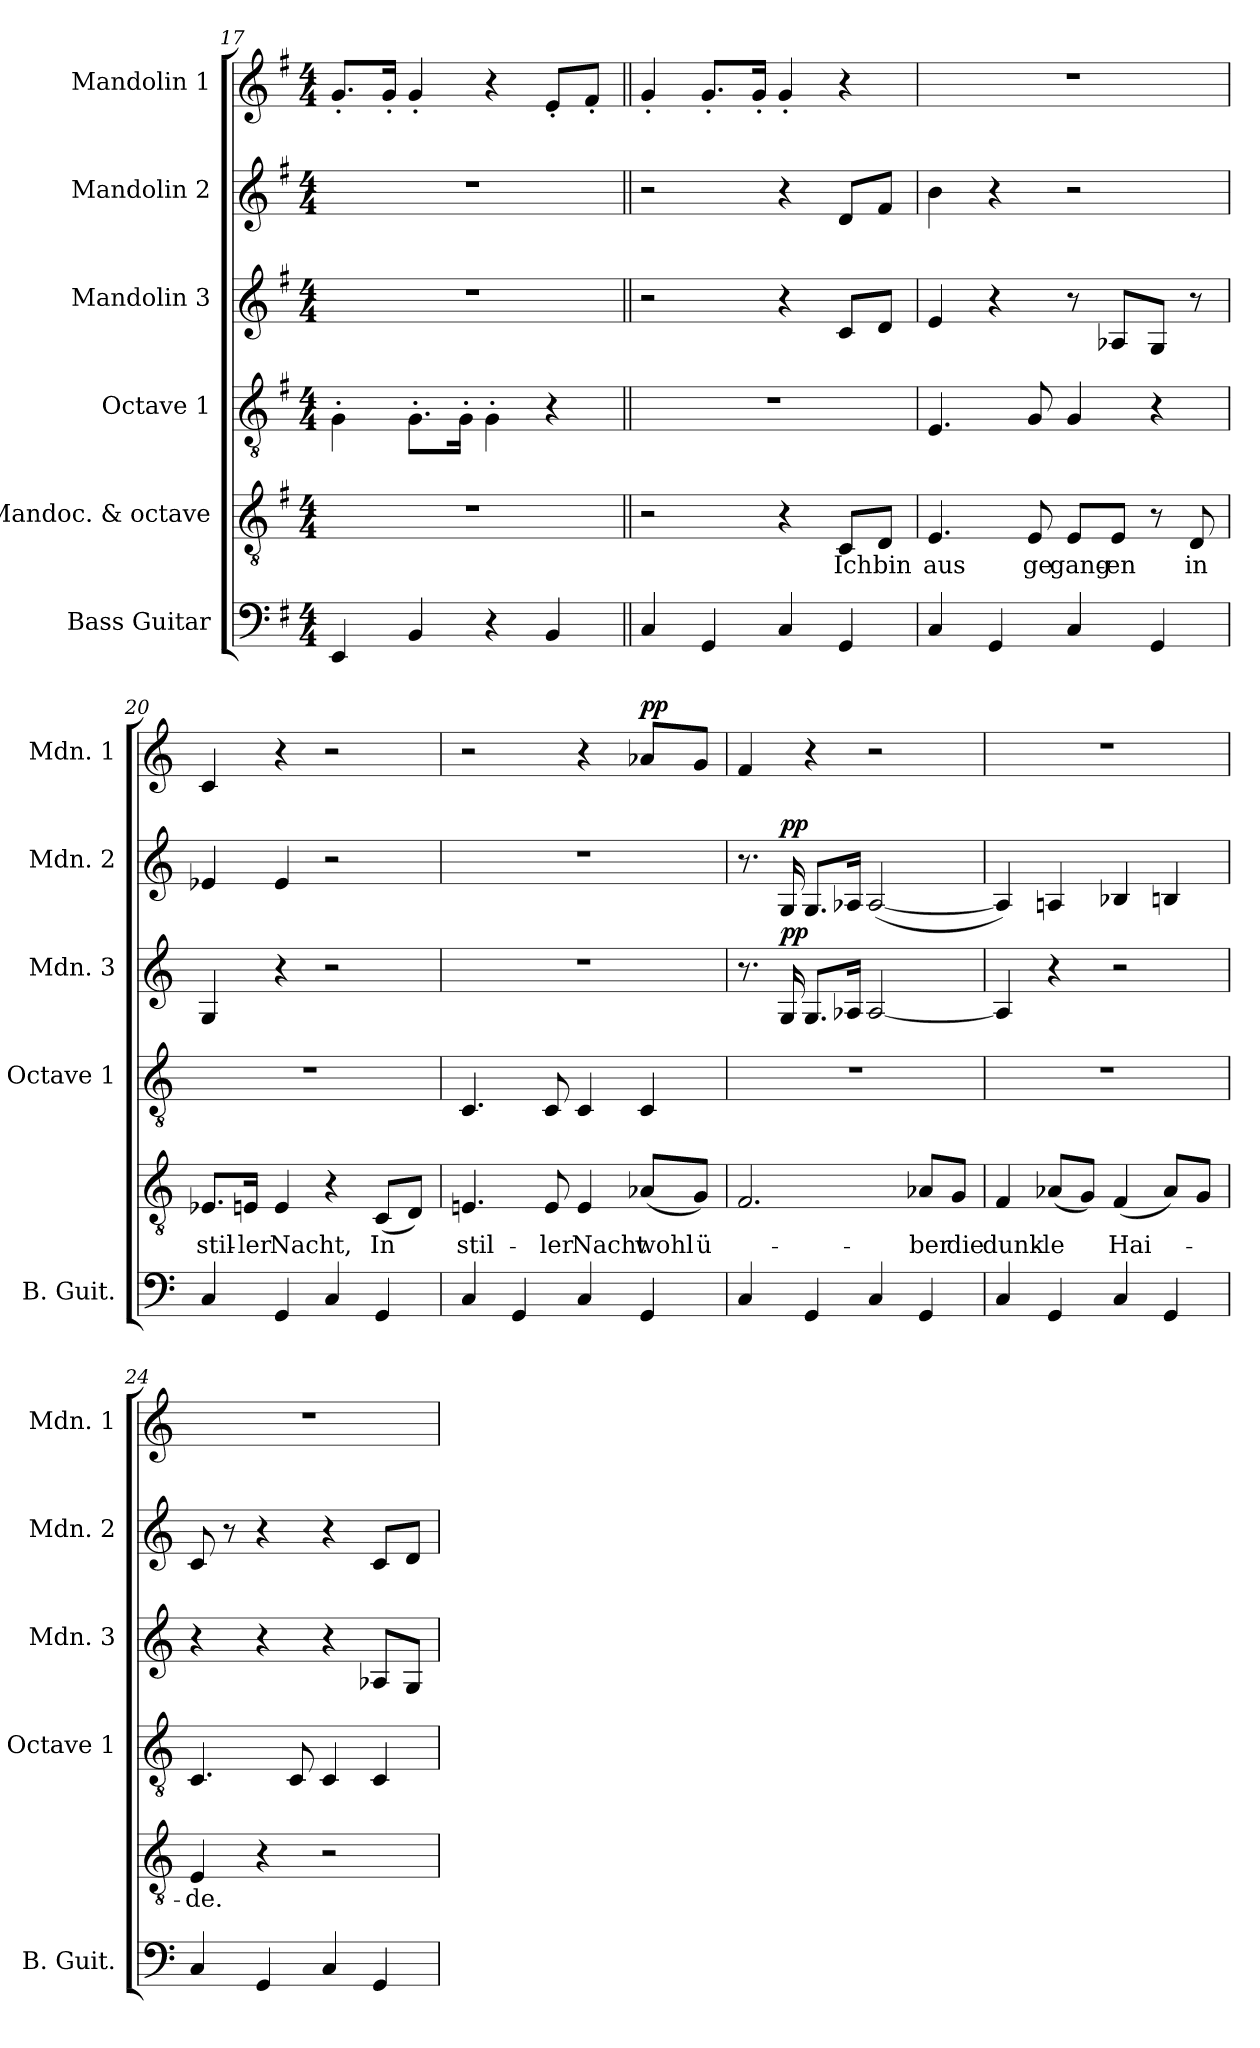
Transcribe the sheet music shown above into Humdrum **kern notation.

**kern	**kern	**text	**kern	**kern	**dynam	**kern	**dynam	**kern	**dynam
*part6	*part5	*part5	*part4	*part3	*part3	*part2	*part2	*part1	*part1
*staff6	*staff5	*staff5	*staff4	*staff3	*staff3	*staff2	*staff2	*staff1	*staff1
*I"Bass Guitar	*I"Mandoc. &amp; octave	*	*I"Octave 1	*I"Mandolin 3	*	*I"Mandolin 2	*	*I"Mandolin 1	*
*I'B. Guit.	*	*	*I'Octave 1	*I'Mdn. 3	*	*I'Mdn. 2	*	*I'Mdn. 1	*
*clefF4	*clefGv2	*	*clefGv2	*clefG2	*	*clefG2	*	*clefG2	*
*ITrd7c12	*	*	*	*	*	*	*	*	*
*k[f#]	*k[f#]	*	*k[f#]	*k[f#]	*	*k[f#]	*	*k[f#]	*
*M4/4	*M4/4	*	*M4/4	*M4/4	*	*M4/4	*	*M4/4	*
=17	=17	=17	=17	=17	=17	=17	=17	=17	=17
4EEE/	1r	.	4G'\	1r	.	1r	.	8.g'/L	.
.	.	.	.	.	.	.	.	16g'/Jk	.
4BBB/	.	.	8.G'\L	.	.	.	.	4g'/	.
.	.	.	16G'\Jk	.	.	.	.	.	.
4r	.	.	4G'\	.	.	.	.	4r	.
4BBB/	.	.	4r	.	.	.	.	8e'/L	.
.	.	.	.	.	.	.	.	8f#'/J	.
=18||	=18||	=18||	=18||	=18||	=18||	=18||	=18||	=18||	=18||
*k[]	*k[]	*	*k[]	*k[]	*	*k[]	*	*k[]	*
4CC/	2r	.	1r	2r	.	2r	.	4g'/	.
4GGG/	.	.	.	.	.	.	.	8.g'/L	.
.	.	.	.	.	.	.	.	16g'/Jk	.
4CC/	4r	.	.	4r	.	4r	.	4g'/	.
4GGG/	8C/L	Ich	.	8c/L	.	8d/L	.	4r	.
.	8D/J	bin	.	8d/J	.	8f/J	.	.	.
=19	=19	=19	=19	=19	=19	=19	=19	=19	=19
4CC/	4.E/	aus	4.E/	4e/	.	4b\	.	1r	.
4GGG/	.	.	.	4r	.	4r	.	.	.
.	8E/	ge	8G/	.	.	.	.	.	.
4CC/	8E/L	gang-	4G/	8r	.	2r	.	.	.
.	8E/J	-en	.	8A-X/L	.	.	.	.	.
4GGG/	8r	.	4r	8G/J	.	.	.	.	.
.	8D/	in	.	8r	.	.	.	.	.
!!LO:LB:g=z
=20	=20	=20	=20	=20	=20	=20	=20	=20	=20
4CC/	8.E-X/L	stil-	1r	4G/	.	4e-X/	.	4c/	.
.	16En/Jk	-ler	.	.	.	.	.	.	.
4GGG/	4E/	Nacht,	.	4r	.	4e-/	.	4r	.
4CC/	4r	.	.	2r	.	2r	.	2r	.
4GGG/	(8C/L	In	.	.	.	.	.	.	.
.	8D/J)	.	.	.	.	.	.	.	.
=21	=21	=21	=21	=21	=21	=21	=21	=21	=21
4CC/	4.En/	stil-	4.C/	1r	.	1r	.	2r	.
4GGG/	.	.	.	.	.	.	.	.	.
.	8E/	-ler	8C/	.	.	.	.	.	.
4CC/	4E/	Nacht	4C/	.	.	.	.	4r	.
!	!	!	!	!	!	!	!	!	!LO:DY:a
4GGG/	(8A-X/L	wohl	4C/	.	.	.	.	8a-X/L	pp
.	8G/J)	ü-	.	.	.	.	.	8g/J	.
=22	=22	=22	=22	=22	=22	=22	=22	=22	=22
4CC/	2.F/	.	1r	8.r	.	8.r	.	4f/	.
!	!	!	!	!	!LO:DY:a	!	!LO:DY:a	!	!
.	.	.	.	16G/	pp	16G/	pp	.	.
4GGG/	.	.	.	8.G/L	.	8.G/L	.	4r	.
.	.	.	.	16A-X/Jk	.	16A-X/Jk	.	.	.
4CC/	.	.	.	[2A-/	.	([2A-/	.	2r	.
4GGG/	8A-X/L	-ber	.	.	.	.	.	.	.
.	8G/J	die	.	.	.	.	.	.	.
!!LO:PB:g=z
=23	=23	=23	=23	=23	=23	=23	=23	=23	=23
4CC/	4F/	dunk-	1r	4A-/]	.	4A-/])	.	1r	.
4GGG/	(8A-X/L	-le	.	4r	.	4An/	.	.	.
.	8G/J)	.	.	.	.	.	.	.	.
4CC/	(4F/	Hai-	.	2r	.	4B-X/	.	.	.
4GGG/	8A-/L)	.	.	.	.	4Bn/	.	.	.
.	8G/J	.	.	.	.	.	.	.	.
=24	=24	=24	=24	=24	=24	=24	=24	=24	=24
4CC/	4E/	-de.	4.C/	4r	.	8c/	.	1r	.
.	.	.	.	.	.	8r	.	.	.
4GGG/	4r	.	.	4r	.	4r	.	.	.
.	.	.	8C/	.	.	.	.	.	.
4CC/	2r	.	4C/	4r	.	4r	.	.	.
4GGG/	.	.	4C/	8A-X/L	.	8c/L	.	.	.
.	.	.	.	8G/J	.	8d/J	.	.	.
=	=	=	=	=	=	=	=	=	=
*-	*-	*-	*-	*-	*-	*-	*-	*-	*-
